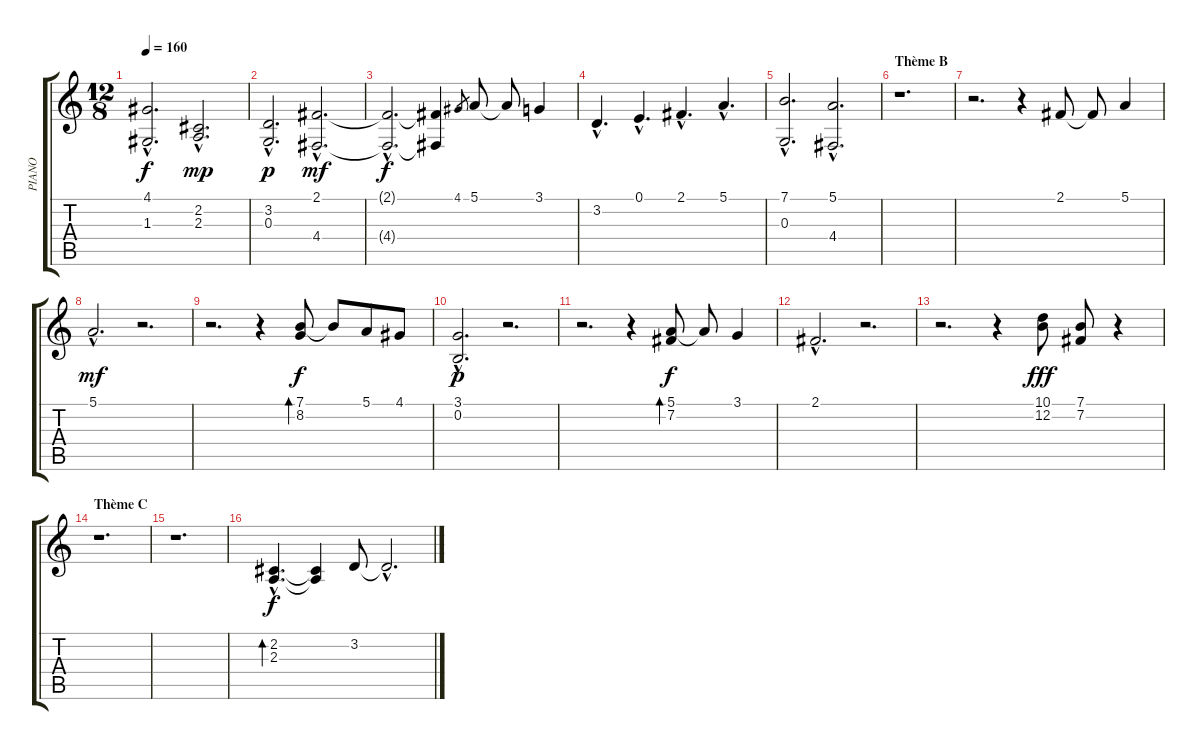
\track ("PIANO" "PIANO") {instrument acousticgrandpiano}
\staff {score tabs}
\tuning (E4 B3 G3 D3 A2 E2) {hide}
\ts (12 8)
\tempo 160
\clef g2
\ks c
(4.1{hac t} 1.3{hac t}).2{d dy f} (2.2{hac} 2.3{hac}).2{d dy mp} |
(3.2{hac} 0.3{hac}).2{d dy p} (2.1{hac} 4.4{hac}).2{d dy mf} |
(2.1{hac t} 4.4{hac t}).2{d dy f} (2.1{t} 4.4{t}).4 4.1.8{gr} 5.1.8 5.1{t}.8 3.1.4 |
3.2{hac}.4{d} 0.1{hac}.4{d} 2.1{hac}.4{d} 5.1{hac}.4{d} |
(7.1{hac} 0.3{hac}).2{d} (5.1{hac} 4.4{hac}).2{d} |
\section ("" "Thème B")
r.1{d} |
r.2{d} r.4 2.1.8 2.1{t}.8 5.1.4 |
5.1{hac}.2{d dy mf} r.2{d} |
r.2{d} r.4 (7.1 8.2).8{bd 480 dy f} 7.1{t}.8 5.1.8 4.1.8 |
(3.1{hac} 0.2{hac}).2{d dy p} r.2{d} |
r.2{d} r.4 (5.1 7.2).8{bd 240 dy f} 5.1{t}.8 3.1.4 |
2.1{hac}.2{d} r.2{d} |
r.2{d} r.4 (10.1 12.2).8{dy fff} (7.1 7.2).8 r.4 |
\section ("" "Thème C")
r.1{d} |
r.1{d} |
(2.2{hac} 2.3{hac}).4{d bd 480 dy f} (2.2{t} 2.3{t}).4 3.2.8 3.2{hac t}.2{d}
